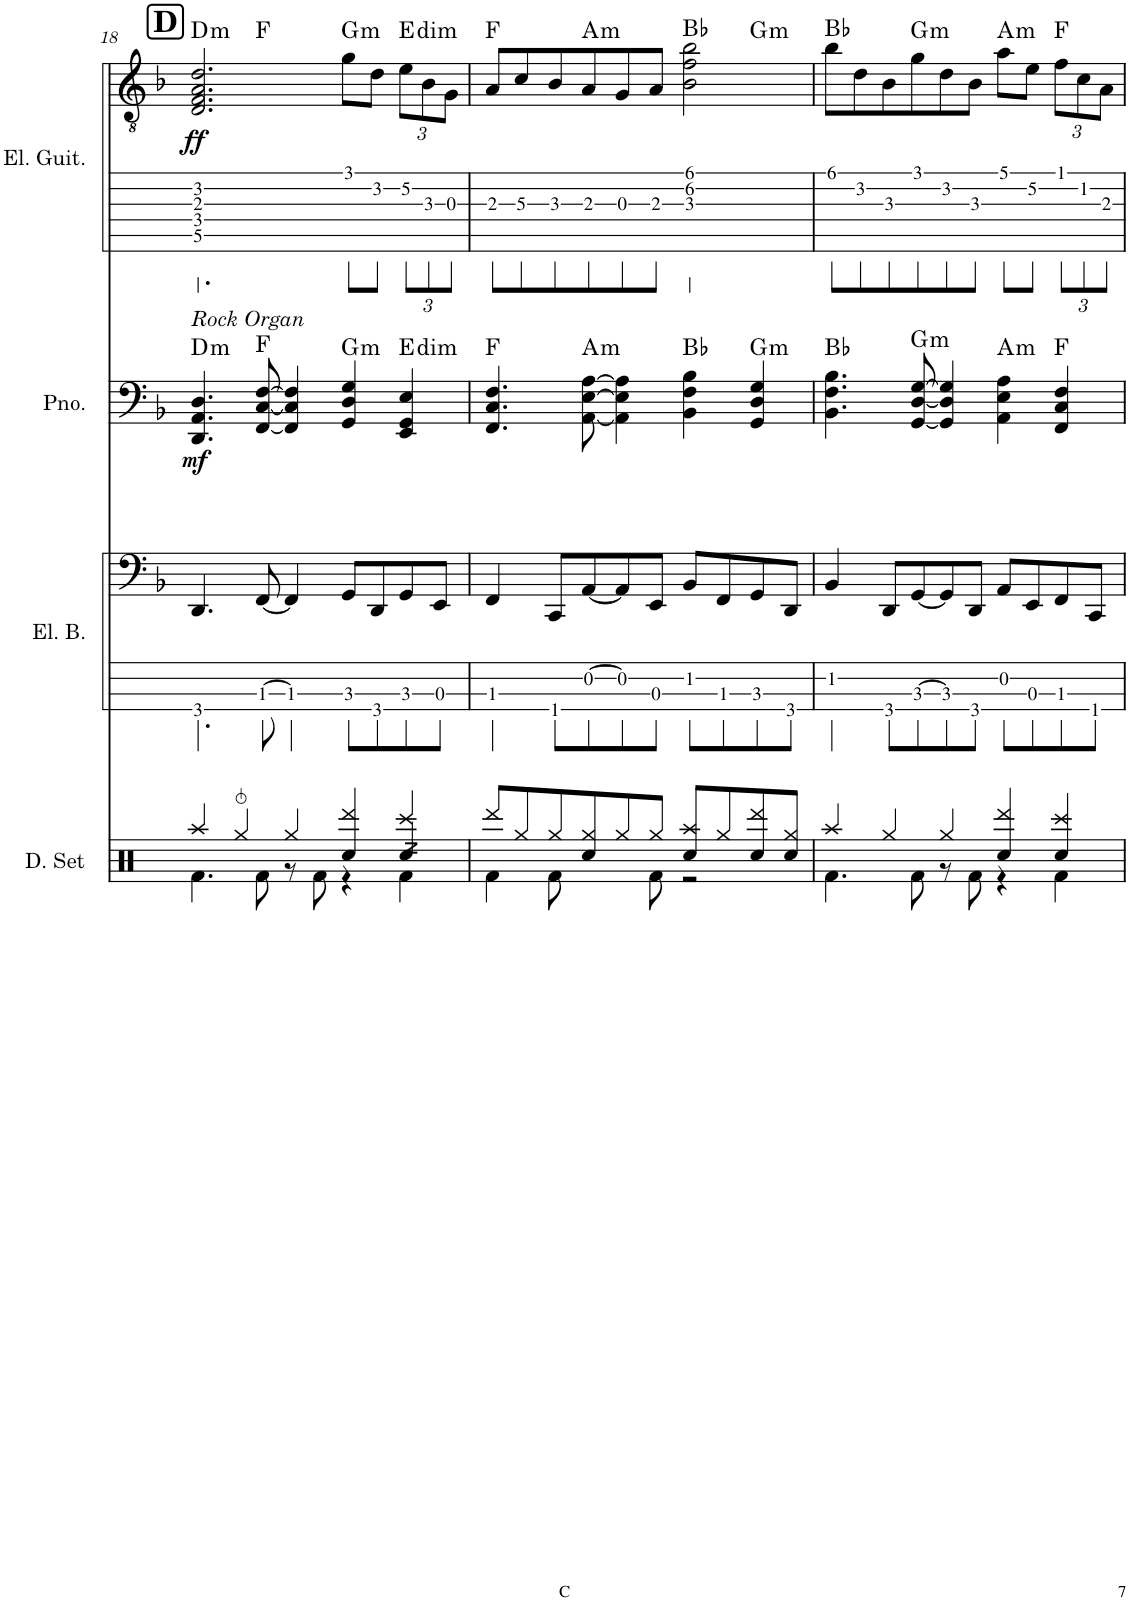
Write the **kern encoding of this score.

**kern	**kern	**kern	**dynam	**harte	**kern	**dynam	**kern	**kern	**dynam	**harte
*part4	*part4	*part3	*part3	*part3	*part2	*part2	*part1	*part1	*part1	*part1
*staff6	*staff5	*staff4	*staff4	*	*staff3	*staff3	*staff2	*staff1	*staff1/2	*
*I"Electric Bass	*	*I"Piano	*	*	*I"Piano	*	*I"Electric Guitar	*	*	*
*I'El. B.	*	*I'Pno.	*	*	*I'Pno.	*	*I'El. Guit.	*	*	*
!!LO:PB:g=z
*	*clefF4	*clefG2	*	*	*clefF4	*	*	*clefGv2	*	*
*Trd7c12	*Trd7c12	*	*	*	*	*	*	*	*	*
*k[b-]	*k[b-]	*k[b-]	*	*	*k[b-]	*	*k[b-]	*k[b-]	*	*
*M5/4	*M5/4	*M5/4	*	*	*M5/4	*	*M5/4	*M5/4	*	*
!!LO:REH:place=s1:a:B:cj:fs=14:t=D
=18	=18	=18	=18	=18	=18	=18	=18	=18	=18	=18
!	!	!	!	!	!LO:TX:a:i:t=Rock Organ	!	!	!	!	!
!	!	!	!LO:DY:b	!LO:H:kt=m	!	!LO:DY:b	!	!	!LO:DY:b	!LO:H:kt=m
*	*	*	*	*	*	*	*	*^	*	*
4.DD\	4.DD/	4.DD 4.AA 4.D	mf	D:min	4.DD/ 4.AA/ 4.D/	mf	2.D\ 2.F\ 2.A\ 2.d\	2.D/ 2.F/ 2.A/ 2.d/	4.ryy	ff	D:min
[8FF\	[8FF/	[8FF [8C [8F	.	F:maj	[8FF/ [8C/ [8F/	.	.	.	2..ryy	.	F:maj
4FF\]	4FF/]	4FF] 4C] 4F]	.	.	4FF/] 4C/] 4F/]	.	.	.	.	.	.
!	!	!	!	!LO:H:kt=m	!	!	!	!	!	!	!LO:H:kt=m
8GG\L	8GG/L	4GG 4D 4G	.	G:min	4GG/ 4D/ 4G/	.	8g\L	8g\L	.	.	G:min
8DD\	8DD/	.	.	.	.	.	8d\J	8d\J	.	.	.
*	*	*	*	*	*	*	*Xbrackettup	*Xbrackettup	*	*	*
!	!	!	!	!LO:H:kt=dim	!	!	!	!	!	!	!LO:H:kt=dim
8GG\	8GG/	4EE 4GG 4E	.	E:dim	4EE/ 4GG/ 4E/	.	12e\L	12e\L	.	.	E:dim
.	.	.	.	.	.	.	12B-\	12B-\	.	.	.
8EE\J	8EE/J	.	.	.	.	.	.	.	.	.	.
.	.	.	.	.	.	.	12G\J	12G\J	.	.	.
=19	=19	=19	=19	=19	=19	=19	=19	=19	=19	=19	=19
4FF\	4FF/	4.FF 4.C 4.F	.	F:maj	4.FF/ 4.C/ 4.F/	.	8A\L	8A/L	1ryy	.	F:maj
.	.	.	.	.	.	.	8c\	8c/	.	.	.
8CC\L	8CC/L	.	.	.	.	.	8B-\	8B-/	.	.	.
!	!	!	!	!LO:H:kt=m	!	!	!	!	!	!	!LO:H:kt=m
[8AA\	[8AA/	[8AA [8E [8A	.	A:min	[8AA\ [8E\ [8A\	.	8A\	8A/	.	.	A:min
8AA\]	8AA/]	4AA] 4E] 4A]	.	.	4AA\] 4E\] 4A\]	.	8G\	8G/	.	.	.
8EE\J	8EE/J	.	.	.	.	.	8A\J	8A/J	.	.	.
8BB-\L	8BB-/L	4BB- 4F 4B-	.	Bb:maj	4BB-\ 4F\ 4B-\	.	2B-\ 2f\ 2b-\	2B-\ 2f\ 2b-\	.	.	Bb:maj
8FF\	8FF/	.	.	.	.	.	.	.	.	.	.
!	!	!	!	!LO:H:kt=m	!	!	!	!	!	!	!LO:H:kt=m
8GG\	8GG/	4GG 4D 4G	.	G:min	4GG/ 4D/ 4G/	.	.	.	4ryy	.	G:min
8DD\J	8DD/J	.	.	.	.	.	.	.	.	.	.
*	*	*	*	*	*	*	*	*v	*v	*	*
=20	=20	=20	=20	=20	=20	=20	=20	=20	=20	=20
4BB-\	4BB-/	4.BB- 4.F 4.B-	.	Bb:maj	4.BB-\ 4.F\ 4.B-\	.	8b-\L	8b-\L	.	Bb:maj
.	.	.	.	.	.	.	8d\	8d\	.	.
8DD\L	8DD/L	.	.	.	.	.	8B-\	8B-\	.	.
!	!	!	!	!LO:H:kt=m	!	!	!	!	!	!LO:H:kt=m
[8GG\	[8GG/	[8GG [8D [8G	.	G:min	[8GG/ [8D/ [8G/	.	8g\	8g\	.	G:min
8GG\]	8GG/]	4GG] 4D] 4G]	.	.	4GG/] 4D/] 4G/]	.	8d\	8d\	.	.
8DD\J	8DD/J	.	.	.	.	.	8B-\J	8B-\J	.	.
!	!	!	!	!LO:H:kt=m	!	!	!	!	!	!LO:H:kt=m
8AA\L	8AA/L	4AA 4E 4A	.	A:min	4AA\ 4E\ 4A\	.	8a\L	8a\L	.	A:min
8EE\	8EE/	.	.	.	.	.	8e\J	8e\J	.	.
8FF\	8FF/	4FF 4C 4F	.	F:maj	4FF/ 4C/ 4F/	.	12f\L	12f\L	.	F:maj
.	.	.	.	.	.	.	12c\	12c\	.	.
8CC\J	8CC/J	.	.	.	.	.	.	.	.	.
.	.	.	.	.	.	.	12A\J	12A\J	.	.
=	=	=	=	=	=	=	=	=	=	=
*-	*-	*-	*-	*-	*-	*-	*-	*-	*-	*-
